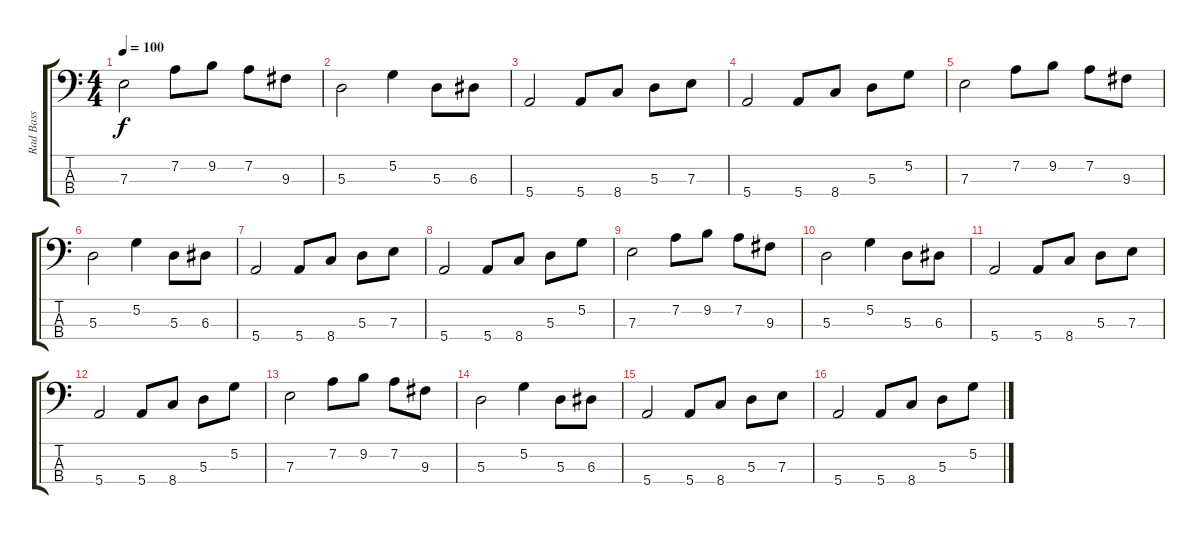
\track ("Rad Bass" "Rad Bass") {instrument electricbassfinger}
\staff {score tabs}
\tuning (G2 D2 A1 E1) {hide}
\ts (4 4)
\tempo 100
\clef f4
\ks c
7.3.2{dy f} 7.2.8 9.2.8 7.2.8 9.3.8 |
5.3.2 5.2.4 5.3.8 6.3.8 |
5.4.2 5.4.8 8.4.8 5.3.8 7.3.8 |
5.4.2 5.4.8 8.4.8 5.3.8 5.2.8 |
7.3.2 7.2.8 9.2.8 7.2.8 9.3.8 |
5.3.2 5.2.4 5.3.8 6.3.8 |
5.4.2 5.4.8 8.4.8 5.3.8 7.3.8 |
5.4.2 5.4.8 8.4.8 5.3.8 5.2.8 |
7.3.2 7.2.8 9.2.8 7.2.8 9.3.8 |
5.3.2 5.2.4 5.3.8 6.3.8 |
5.4.2 5.4.8 8.4.8 5.3.8 7.3.8 |
5.4.2 5.4.8 8.4.8 5.3.8 5.2.8 |
7.3.2 7.2.8 9.2.8 7.2.8 9.3.8 |
5.3.2 5.2.4 5.3.8 6.3.8 |
5.4.2 5.4.8 8.4.8 5.3.8 7.3.8 |
5.4.2 5.4.8 8.4.8 5.3.8 5.2.8
